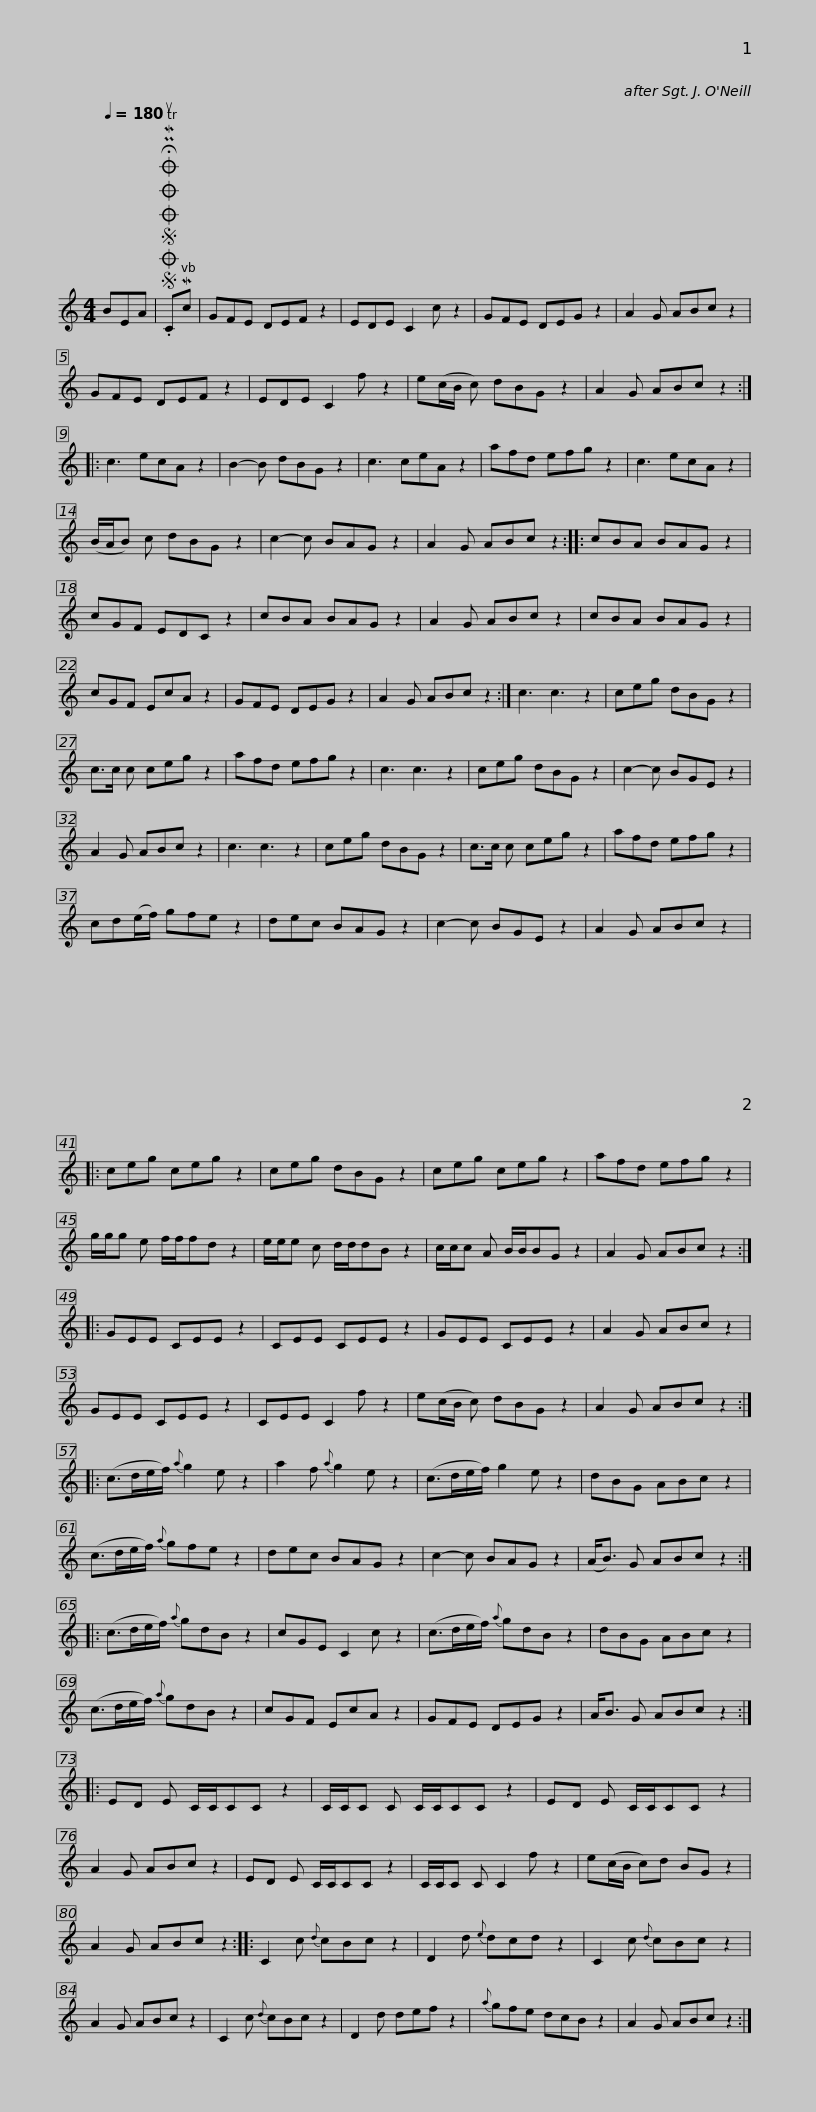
X:1
L:1/8
Q:1/4=180
M:4/4
I:linebreak $
K:C
V:1 treble
V:1
 BEA |SOSOOO .!fermata!PMTuCMc | GFE DEF z2 | EDE C2 c z2 | GFE DEG z2 | %5
 A2 G ABc z2 | GFE DEF z2 | EDE C2 f z2 |$ e(c/B/ c) dBG z2 | A2 G ABc z2 :: %10
 c3 ecA z2 | B2- B dBG z2 | c3 ceA z2 | afd efg z2 | c3 ecA z2 |$ %15
 (B/A/B) c dBG z2 | c2- c BAG z2 | A2 G ABc z2 :: cBA BAG z2 | cGF EDC z2 | %20
 cBA BAG z2 |$ A2 G ABc z2 | cBA BAG z2 | cGF EcA z2 | GFE DEG z2 | %25
 A2 G ABc z2 :| c3 c3 z2 | ceg dBG z2 |$ c>c c ceg z2 | afd efg z2 | %30
 c3 c3 z2 | ceg dBG z2 | c2- c BGE z2 | A2 G ABc z2 | c3 c3 z2 |$ %35
 ceg dBG z2 | c>c c ceg z2 | afd efg z2 | cd(e/f/) gfe z2 | dec BAG z2 | %40
 c2- c BGE z2 |$ A2 G ABc z2 |: ceg ceg z2 | ceg dBG z2 | ceg ceg z2 | %45
 afd efg z2 | g/g/g e f/f/fd z2 |$ e/e/e c d/d/dB z2 | c/c/c A B/B/BG z2 | A2 G ABc z2 :: %50
 GEE CEE z2 | CEE CEE z2 |$ GEE CEE z2 | A2 G ABc z2 | GEE CEE z2 | %55
 CEE C2 f z2 | e(c/B/ c) dBG z2 | A2 G ABc z2 ::$ (c>de/f/){a} g2 e z2 | a2 f{a} g2 e z2 | %60
 (c>de/f/) g2 e z2 | dBG ABc z2 | (c>de/f/){a} gfe z2 |$ dec BAG z2 | c2- c BAG z2 | %65
 (A<B) G ABc z2 :: (c>de/f/){a} gdB z2 | cGE C2 c z2 |$ (c>de/f/){a} gdB z2 | dBG ABc z2 | %70
 (c>de/f/){a} gdB z2 | cGF EcA z2 | GFE DEG z2 |$ A<B G ABc z2 :: ED E C/C/CC z2 | %75
 C/C/C C C/C/CC z2 | ED E C/C/CC z2 |$ A2 G ABc z2 | ED E C/C/CC z2 | C/C/C C C2 f z2 | %80
 e(c/B/ c)d BG z2 | A2 G ABc z2 ::$ C2 c{d} cBc z2 | D2 d{e} dcd z2 | C2 c{d} cBc z2 | %85
 A2 G ABc z2 | C2 c{d} cBc z2 | D2 d def z2 |${a} gfe dcB z2 | A2 G ABc z2 :| %90
